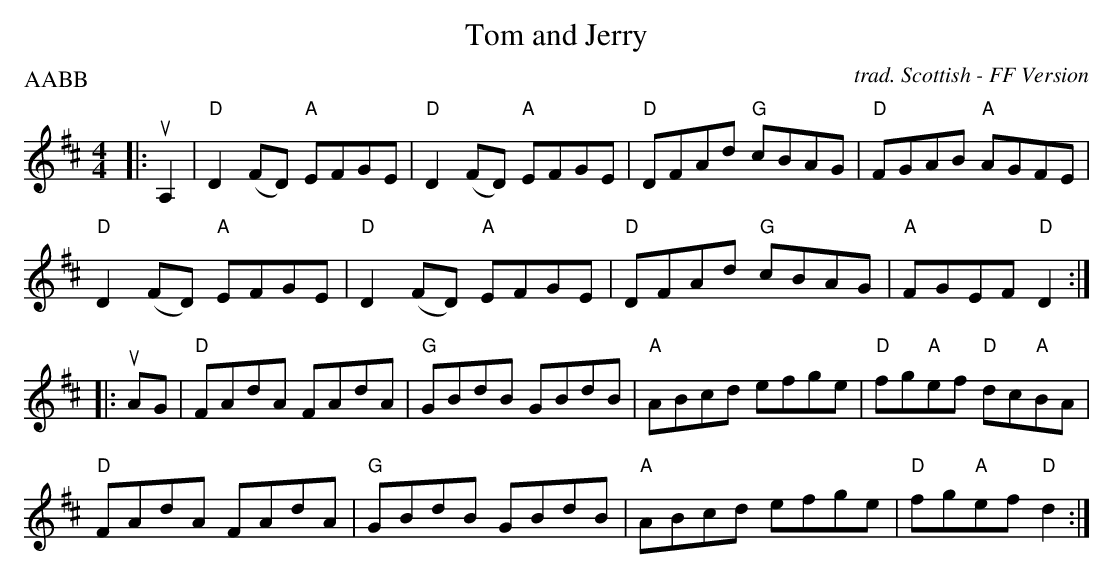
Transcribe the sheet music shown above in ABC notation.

X:1
T:Tom and Jerry
O: trad. Scottish - FF Version
M:4/4
L:1/8
P: AABB
K:D
|: uA,2|\
"D"D2(FD) "A"EFGE|"D"D2(FD) "A"EFGE|"D"DFAd "G"cBAG|"D"FGAB "A"AGFE|
"D"D2(FD) "A"EFGE|"D"D2(FD) "A"EFGE|"D"DFAd "G"cBAG|"A"FGEF "D"D2 :|
|: uAG|\
"D"FAdA FAdA|"G"GBdB GBdB|"A"ABcd efge|"D"fg"A"ef "D"dc"A"BA|
"D"FAdA FAdA|"G"GBdB GBdB|"A"ABcd efge|"D"fg"A"ef "D"d2 :|
